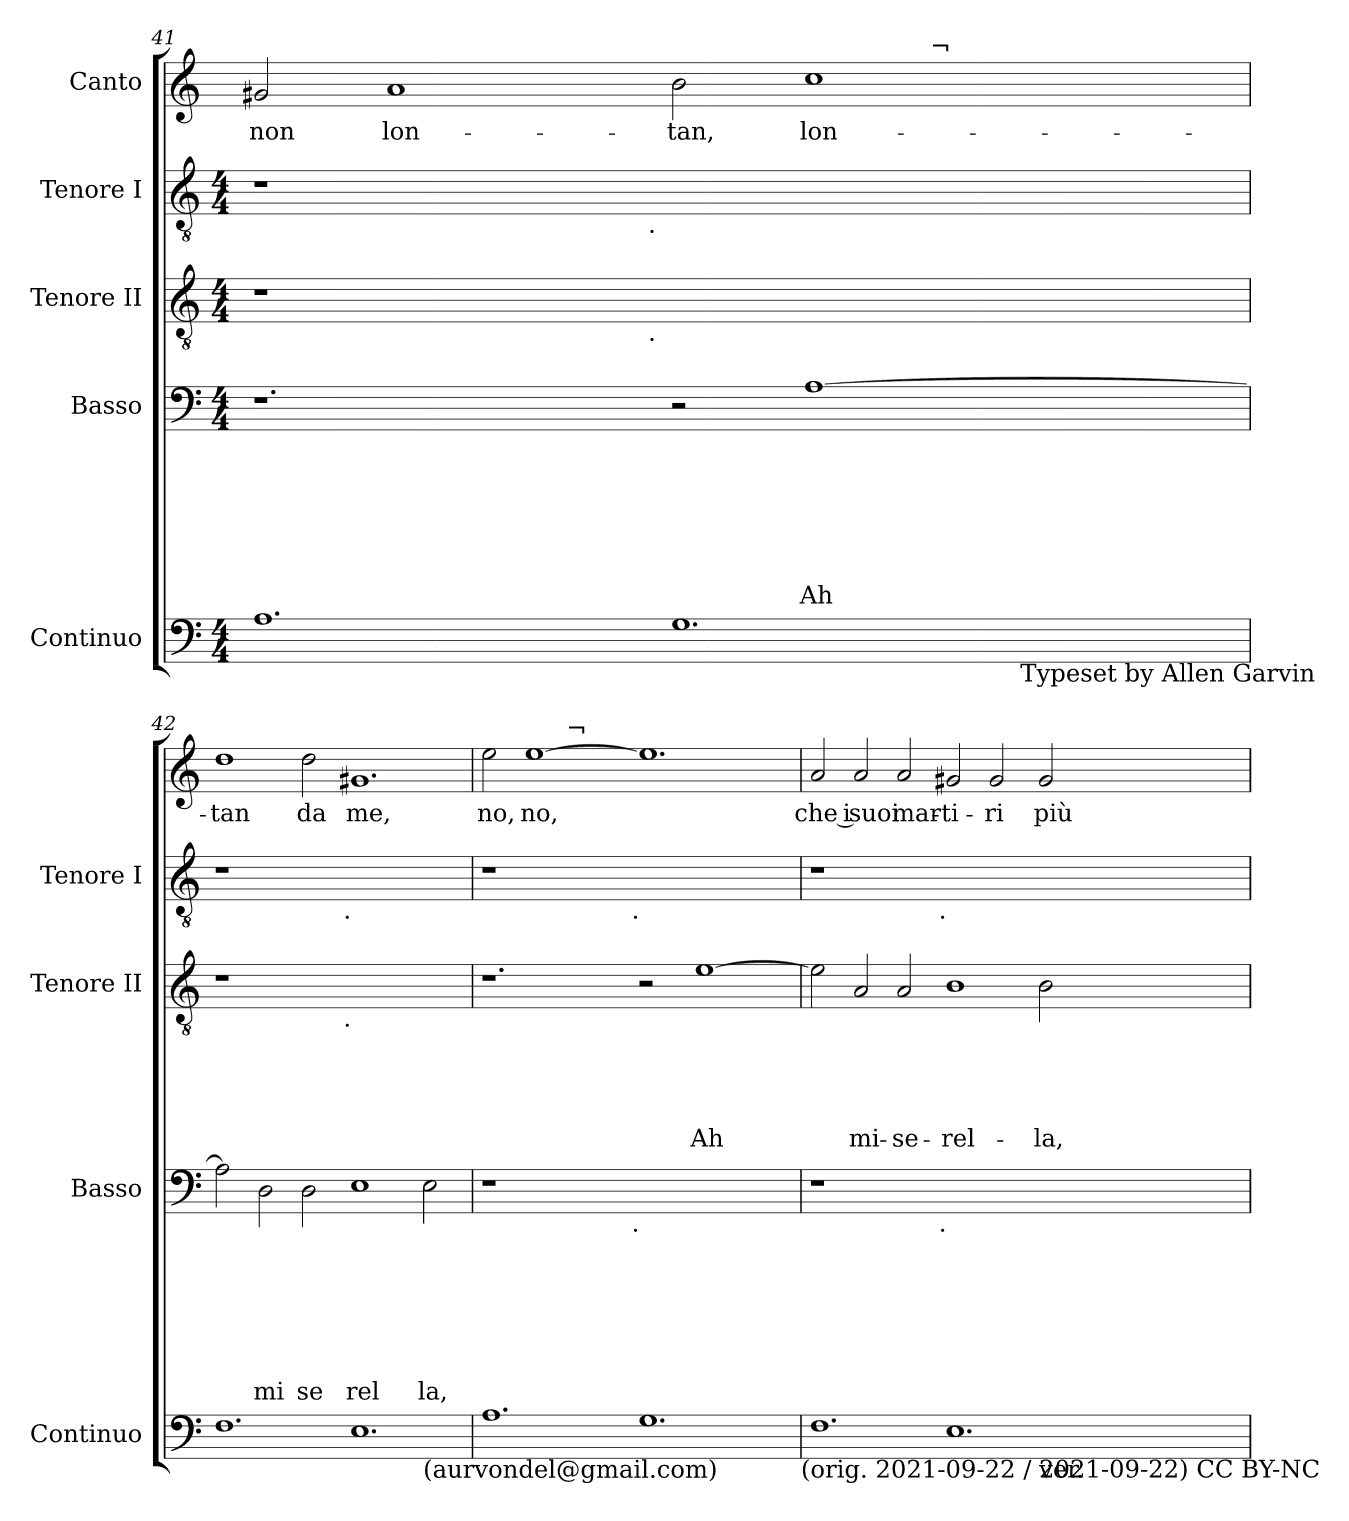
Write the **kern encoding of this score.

**kern	**kern	**text	**text	**text	**text	**text	**text	**text	**kern	**text	**text	**text	**text	**text	**kern	**kern	**text
*part5	*part4	*part4	*part4	*part4	*part4	*part4	*part4	*part4	*part3	*part3	*part3	*part3	*part3	*part3	*part2	*part1	*part1
*staff5	*staff4	*staff4	*staff4	*staff4	*staff4	*staff4	*staff4	*staff4	*staff3	*staff3	*staff3	*staff3	*staff3	*staff3	*staff2	*staff1	*staff1
*I"Continuo	*I"Basso	*	*	*	*	*	*	*	*I"Tenore II	*	*	*	*	*	*I"Tenore I	*I"Canto	*
*I'Continuo	*I'Basso	*	*	*	*	*	*	*	*I'Tenore II	*	*	*	*	*	*I'Tenore I	*	*
!!LO:LB:g=z
*clefF4	*clefF4	*	*	*	*	*	*	*	*clefGv2	*	*	*	*	*	*clefGv2	*clefG2	*
*k[]	*k[]	*	*	*	*	*	*	*	*k[]	*	*	*	*	*	*k[]	*k[]	*
*C:	*C:	*	*	*	*	*	*	*	*C:	*	*	*	*	*	*C:	*C:	*
*M4/4	*M4/4	*	*	*	*	*	*	*	*M4/4	*	*	*	*	*	*M4/4	*	*
=41	=41	=41	=41	=41	=41	=41	=41	=41	=41	=41	=41	=41	=41	=41	=41	=41	=41
!	!	!	!	!	!	!	!	!	!	!	!	!	!	!	!	!LO:TX:a:t=¬	!
!	!	!	!	!	!	!	!	!	!	!	!	!	!	!	!	!	!LO:LY:b
*^	*	*	*	*	*	*	*	*	*	*	*	*	*	*	*	*^	*
1.A	1ryy	1.r	.	.	.	.	.	.	.	1r	.	.	.	.	.	1r	2g#X/	1ryy	non
!	!	!	!	!	!	!	!	!	!	!	!	!	!	!	!	!	!	!	!LO:LY:b
.	.	.	.	.	.	.	.	.	.	.	.	.	.	.	.	.	1a	.	lon-
.	1.ryy	.	.	.	.	.	.	.	.	4...ryy	.	.	.	.	.	4...ryy	.	1ryy	.
!	!	!	!	!	!	!	!	!	!	!	!	!	!	!	!	!LO:TX:b:t=.	!	!	!
!	!	!	!	!	!	!	!	!	!	!LO:TX:b:t=.	!	!	!	!	!	!	!	!	!
.	.	.	.	.	.	.	.	.	.	1ryy	.	.	.	.	.	1ryy	.	.	.
!	!	!	!	!	!	!	!	!	!	!	!	!	!	!	!	!	!	!	!LO:LY:b
1.G	.	2r	.	.	.	.	.	.	.	.	.	.	.	.	.	.	2b\	.	-tan,
!	!	!	!	!	!	!	!	!	!LO:LY:b	!	!	!	!	!	!	!	!	!	!LO:LY:b
.	.	[>1A	.	.	.	.	.	.	Ah	.	.	.	.	.	.	.	1cc	4ryy	lon-
.	.	.	.	.	.	.	.	.	.	.	.	.	.	.	.	.	.	16ryy	.
!	!	!	!	!	!	!	!	!	!	!	!	!	!	!	!	!	!	!LO:TX:a:t=¬	!
.	.	.	.	.	.	.	.	.	.	.	.	.	.	.	.	.	.	2ryy	.
.	.	.	.	.	.	.	.	.	.	2ryy	.	.	.	.	.	2ryy	.	.	.
!	!LO:TX:b:t=Typeset by Allen Garvin	!	!	!	!	!	!	!	!	!	!	!	!	!	!	!	!	!	!
.	2ryy	.	.	.	.	.	.	.	.	.	.	.	.	.	.	.	.	.	.
.	.	.	.	.	.	.	.	.	.	.	.	.	.	.	.	.	.	8.ryy	.
.	.	.	.	.	.	.	.	.	.	32ryy	.	.	.	.	.	32ryy	.	.	.
=42	=42	=42	=42	=42	=42	=42	=42	=42	=42	=42	=42	=42	=42	=42	=42	=42	=42	=42	=42
!	!	!	!	!	!	!	!	!	!	!	!	!	!	!	!	!	!	!	!LO:LY:b
*	*	*	*	*	*	*	*	*	*	*	*	*	*	*	*	*	*v	*v	*
1.F	1ryy	2A\]	.	.	.	.	.	.	.	1r	.	.	.	.	.	1r	1dd	-tan
!	!	!	!	!	!	!	!	!	!LO:LY:b	!	!	!	!	!	!	!	!	!
.	.	2D\	.	.	.	.	.	.	mi	.	.	.	.	.	.	.	.	.
!	!	!	!	!	!	!	!	!	!LO:LY:b	!	!	!	!	!	!	!	!	!LO:LY:b
.	1.ryy	2D\	.	.	.	.	.	.	se	4...ryy	.	.	.	.	.	4...ryy	2dd\	da
!	!	!	!	!	!	!	!	!	!	!	!	!	!	!	!	!LO:TX:b:t=.	!	!
!	!	!	!	!	!	!	!	!	!	!LO:TX:b:t=.	!	!	!	!	!	!	!	!
.	.	.	.	.	.	.	.	.	.	1ryy	.	.	.	.	.	1ryy	.	.
!	!	!	!	!	!	!	!	!	!LO:LY:b	!	!	!	!	!	!	!	!	!LO:LY:b
1.E	.	1E	.	.	.	.	.	.	rel	.	.	.	.	.	.	.	1.g#X	me,
.	.	.	.	.	.	.	.	.	.	2ryy	.	.	.	.	.	2ryy	.	.
!	!LO:TX:b:t=(aurvondel@gmail.com)	!	!	!	!	!	!	!	!	!	!	!	!	!	!	!	!	!
!	!	!	!	!	!	!	!	!	!LO:LY:b	!	!	!	!	!	!	!	!	!
.	2ryy	2E\	.	.	.	.	.	.	la,	.	.	.	.	.	.	.	.	.
.	.	.	.	.	.	.	.	.	.	32ryy	.	.	.	.	.	32ryy	.	.
=43	=43	=43	=43	=43	=43	=43	=43	=43	=43	=43	=43	=43	=43	=43	=43	=43	=43	=43
!	!	!	!	!	!	!	!	!	!	!	!	!	!	!	!	!	!LO:TX:a:t=¬	!
!	!	!	!	!	!	!	!	!	!	!	!	!	!	!	!	!	!	!LO:LY:b
*v	*v	*	*	*	*	*	*	*	*	*	*	*	*	*	*	*	*^	*
1.A	1r	.	.	.	.	.	.	.	1.r	.	.	.	.	.	1r	2ee\	2ryy	no,
!	!	!	!	!	!	!	!	!	!	!	!	!	!	!	!	!	!	!LO:LY:b
.	.	.	.	.	.	.	.	.	.	.	.	.	.	.	.	[>1ee	4ryy	no,
.	.	.	.	.	.	.	.	.	.	.	.	.	.	.	.	.	16ryy	.
!	!	!	!	!	!	!	!	!	!	!	!	!	!	!	!	!	!LO:TX:a:t=¬	!
.	.	.	.	.	.	.	.	.	.	.	.	.	.	.	.	.	1ryy	.
.	4...ryy	.	.	.	.	.	.	.	.	.	.	.	.	.	4...ryy	.	.	.
!	!	!	!	!	!	!	!	!	!	!	!	!	!	!	!LO:TX:b:t=.	!	!	!
!	!LO:TX:b:t=.	!	!	!	!	!	!	!	!	!	!	!	!	!	!	!	!	!
.	1ryy	.	.	.	.	.	.	.	.	.	.	.	.	.	1ryy	.	.	.
1.G	.	.	.	.	.	.	.	.	2r	.	.	.	.	.	.	1.ee]	.	.
.	.	.	.	.	.	.	.	.	.	.	.	.	.	.	.	.	1ryy	.
!	!	!	!	!	!	!	!	!	!	!	!	!	!	!LO:LY:b	!	!	!	!
.	.	.	.	.	.	.	.	.	[>1e	.	.	.	.	Ah	.	.	.	.
.	2ryy	.	.	.	.	.	.	.	.	.	.	.	.	.	2ryy	.	.	.
.	.	.	.	.	.	.	.	.	.	.	.	.	.	.	.	.	8.ryy	.
.	32ryy	.	.	.	.	.	.	.	.	.	.	.	.	.	32ryy	.	.	.
!LO:TX:b:t=(orig. 2021-09-22 / ver.	!	!	!	!	!	!	!	!	!	!	!	!	!	!	!	!	!	!
=44	=44	=44	=44	=44	=44	=44	=44	=44	=44	=44	=44	=44	=44	=44	=44	=44	=44	=44
!	!	!	!	!	!	!	!	!	!	!	!	!	!	!	!	!	!	!LO:LY:b
*^	*	*	*	*	*	*	*	*	*	*	*	*	*	*	*	*v	*v	*
1.F	1ryy	1r	.	.	.	.	.	.	.	2e\]	.	.	.	.	.	1r	2a/	che i
!	!	!	!	!	!	!	!	!	!	!	!	!	!	!	!LO:LY:b	!	!	!LO:LY:b
.	.	.	.	.	.	.	.	.	.	2A/	.	.	.	.	mi-	.	2a/	suoi
!	!	!	!	!	!	!	!	!	!	!	!	!	!	!	!LO:LY:b	!	!	!LO:LY:b
.	1.ryy	4...ryy	.	.	.	.	.	.	.	2A/	.	.	.	.	-se-	4...ryy	2a/	mar-
!	!	!	!	!	!	!	!	!	!	!	!	!	!	!	!	!LO:TX:b:t=.	!	!
!	!	!LO:TX:b:t=.	!	!	!	!	!	!	!	!	!	!	!	!	!	!	!	!
.	.	1ryy	.	.	.	.	.	.	.	.	.	.	.	.	.	1ryy	.	.
!	!	!	!	!	!	!	!	!	!	!	!	!	!	!	!LO:LY:b	!	!	!LO:LY:b
1.E	.	.	.	.	.	.	.	.	.	1B	.	.	.	.	-rel-	.	2g#X/	-ti-
!	!	!	!	!	!	!	!	!	!	!	!	!	!	!	!	!	!	!LO:LY:b
.	.	.	.	.	.	.	.	.	.	.	.	.	.	.	.	.	2g#/	-ri
.	.	2ryy	.	.	.	.	.	.	.	.	.	.	.	.	.	2ryy	.	.
!	!LO:TX:b:t=2021-09-22) CC BY-NC	!	!	!	!	!	!	!	!	!	!	!	!	!	!	!	!	!
!	!	!	!	!	!	!	!	!	!	!	!	!	!	!	!LO:LY:b	!	!	!LO:LY:b
.	2ryy	.	.	.	.	.	.	.	.	2B\	.	.	.	.	-la,	.	2g#/	più
.	.	32ryy	.	.	.	.	.	.	.	.	.	.	.	.	.	32ryy	.	.
*v	*v	*	*	*	*	*	*	*	*	*	*	*	*	*	*	*	*	*
=	=	=	=	=	=	=	=	=	=	=	=	=	=	=	=	=	=
*-	*-	*-	*-	*-	*-	*-	*-	*-	*-	*-	*-	*-	*-	*-	*-	*-	*-
